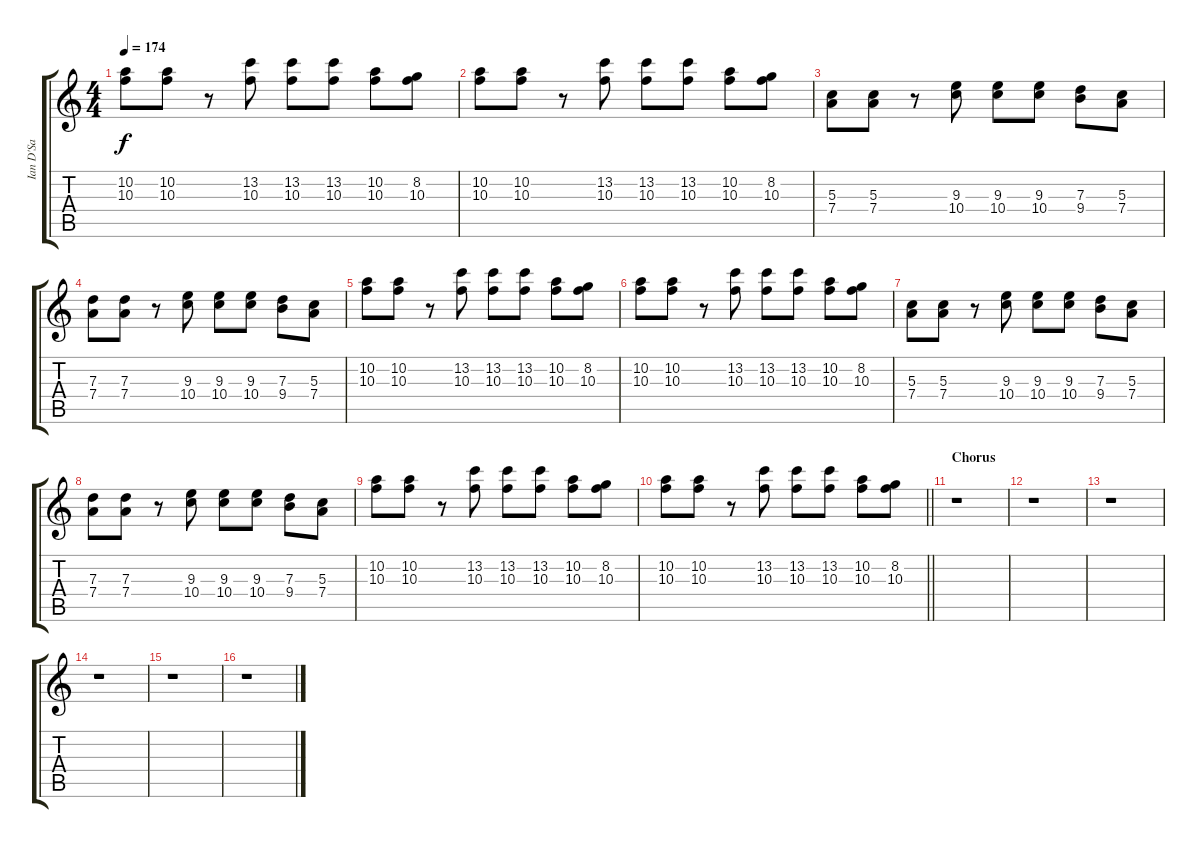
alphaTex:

\track ("Ian D'Sa" "Ian D'Sa") {instrument distortionguitar}
\staff {score tabs}
\tuning (E4 B3 G3 D3 A2 D2) {hide}
\ts (4 4)
\tempo 174
\clef g2
\ks c
(10.2 10.3).8{dy f} (10.2 10.3).8 r.8 (13.2 10.3).8 (13.2 10.3).8 (13.2 10.3).8 (10.2 10.3).8 (8.2 10.3).8 |
(10.2 10.3).8 (10.2 10.3).8 r.8 (13.2 10.3).8 (13.2 10.3).8 (13.2 10.3).8 (10.2 10.3).8 (8.2 10.3).8 |
(5.3 7.4).8 (5.3 7.4).8 r.8 (9.3 10.4).8 (9.3 10.4).8 (9.3 10.4).8 (7.3 9.4).8 (5.3 7.4).8 |
(7.3 7.4).8 (7.3 7.4).8 r.8 (9.3 10.4).8 (9.3 10.4).8 (9.3 10.4).8 (7.3 9.4).8 (5.3 7.4).8 |
(10.2 10.3).8 (10.2 10.3).8 r.8 (13.2 10.3).8 (13.2 10.3).8 (13.2 10.3).8 (10.2 10.3).8 (8.2 10.3).8 |
(10.2 10.3).8 (10.2 10.3).8 r.8 (13.2 10.3).8 (13.2 10.3).8 (13.2 10.3).8 (10.2 10.3).8 (8.2 10.3).8 |
(5.3 7.4).8 (5.3 7.4).8 r.8 (9.3 10.4).8 (9.3 10.4).8 (9.3 10.4).8 (7.3 9.4).8 (5.3 7.4).8 |
(7.3 7.4).8 (7.3 7.4).8 r.8 (9.3 10.4).8 (9.3 10.4).8 (9.3 10.4).8 (7.3 9.4).8 (5.3 7.4).8 |
(10.2 10.3).8 (10.2 10.3).8 r.8 (13.2 10.3).8 (13.2 10.3).8 (13.2 10.3).8 (10.2 10.3).8 (8.2 10.3).8 |
\barLineRight lightlight
(10.2 10.3).8 (10.2 10.3).8 r.8 (13.2 10.3).8 (13.2 10.3).8 (13.2 10.3).8 (10.2 10.3).8 (8.2 10.3).8 |
\section ("" "Chorus")
r.1 |
r.1 |
r.1 |
r.1 |
r.1 |
r.1
